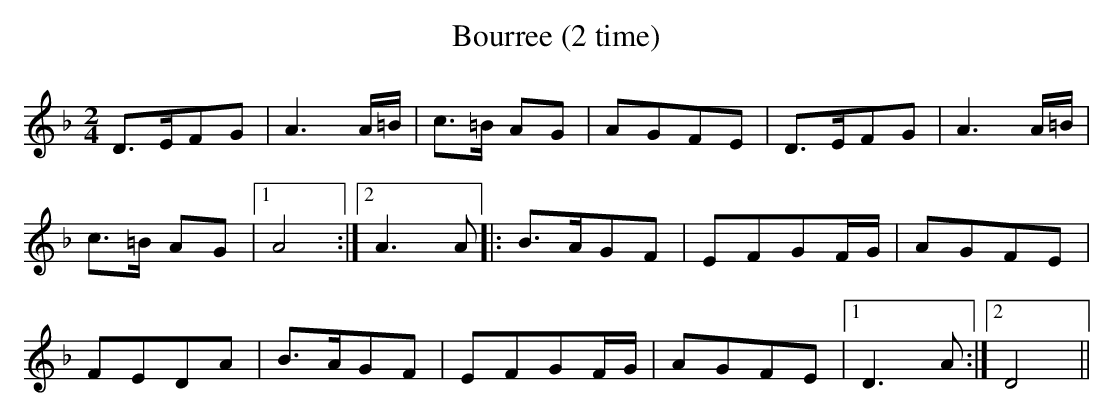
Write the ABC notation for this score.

X:1
T:Bourree (2 time)
M:2/4
L:1/8
K:Dm
D>EFG | A3A/=B/ | c>=B AG | AGFE | D>EFG | A3A/=B/ |
c>=B AG |1 A4 :|2 A3A |: B>AGF | EFGF/G/ | AGFE |
FEDA | B>AGF | EFGF/G/ | AGFE |1 D3A :|2 D4 ||
